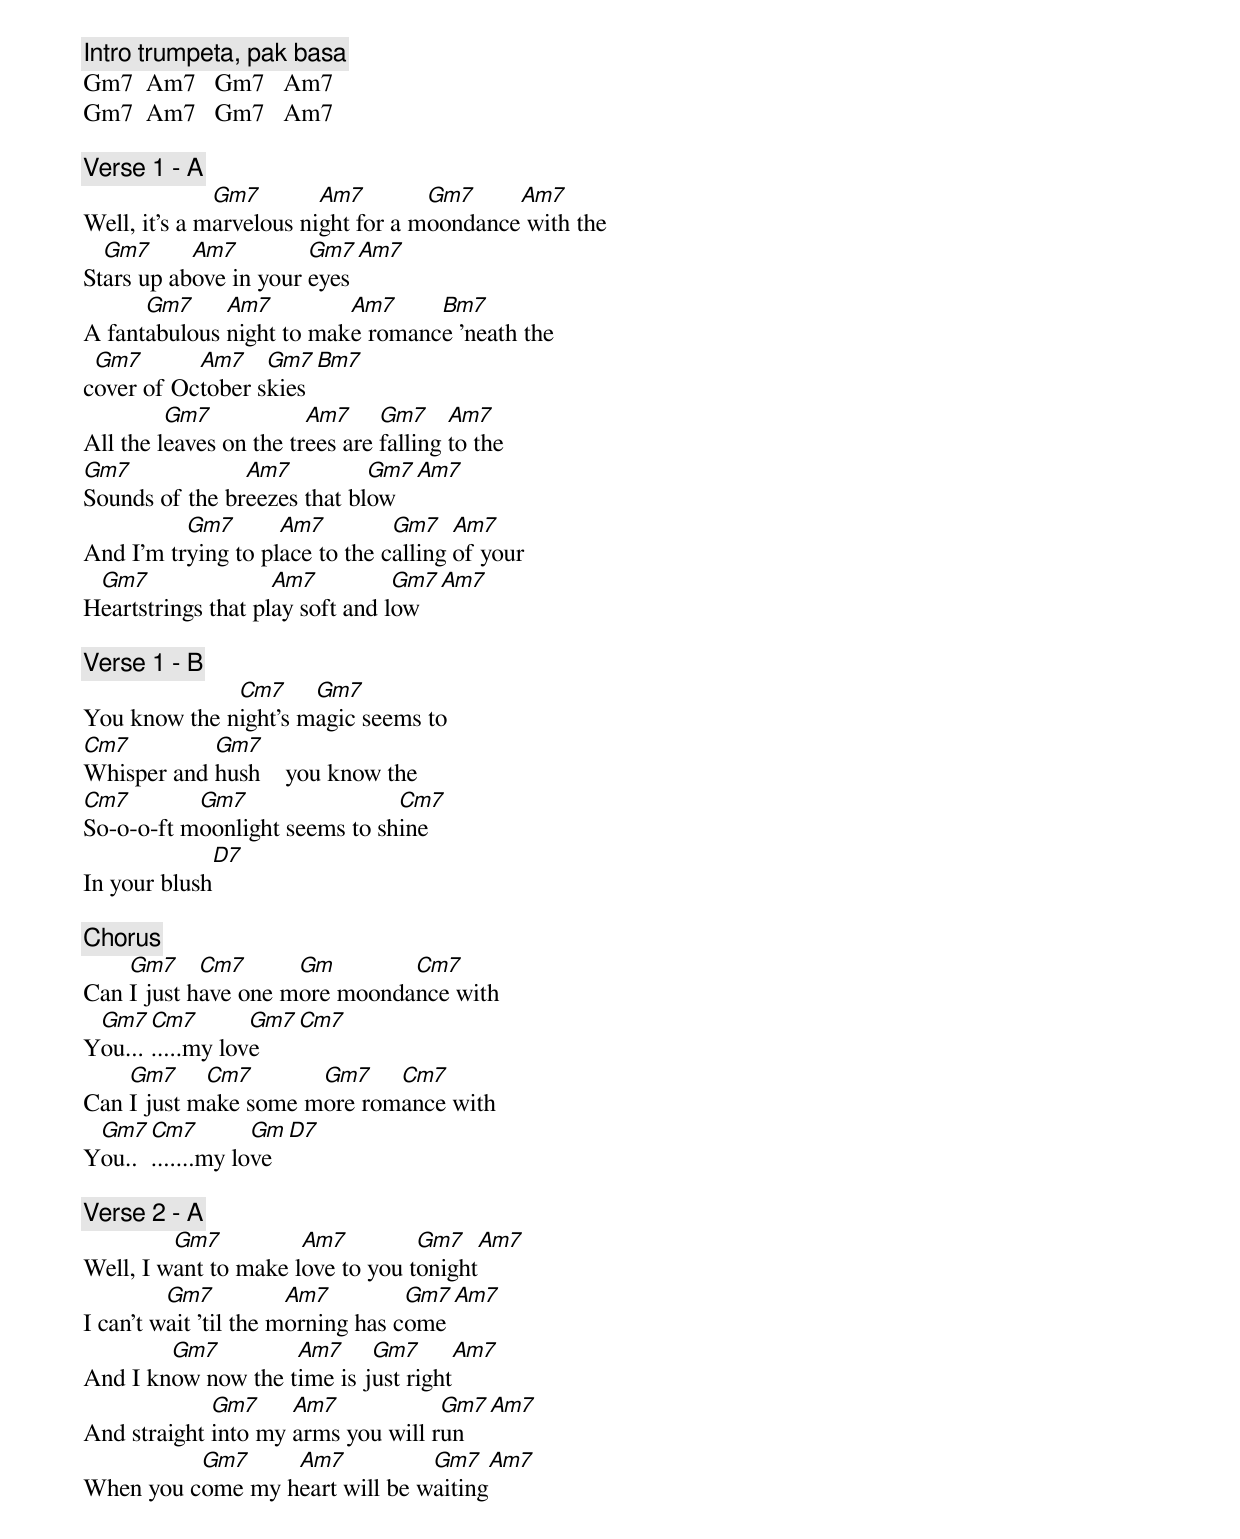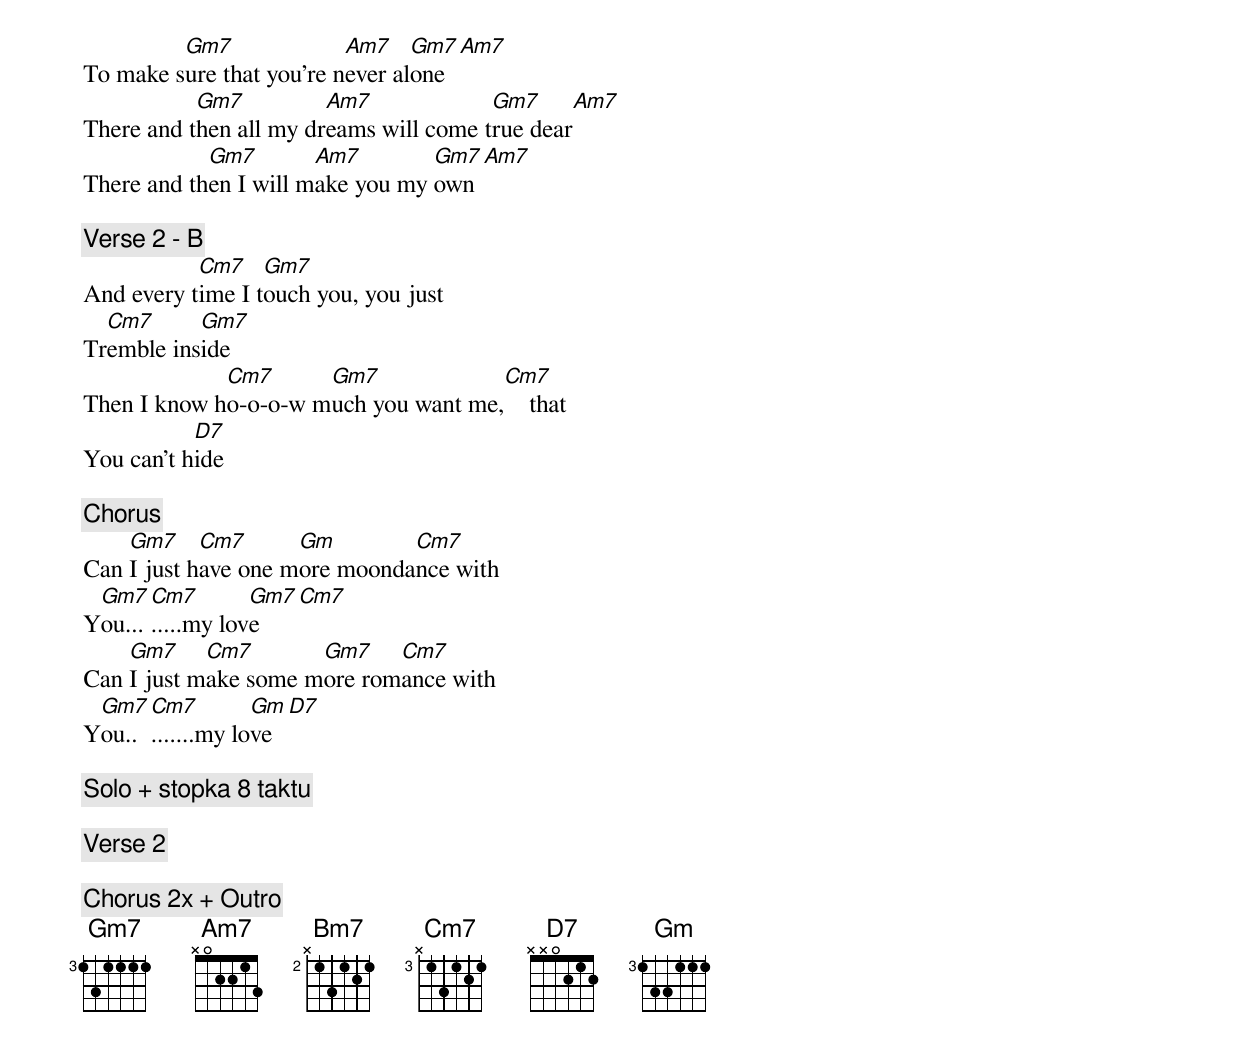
[Intro] trumpeta, pak basa
Gm7  Am7   Gm7   Am7
Gm7  Am7   Gm7   Am7

[Verse 1 - A]
              Gm7        Am7        Gm7     Am7
Well, it's a marvelous night for a moondance with the
  Gm7      Am7         Gm7   Am7
Stars up above in your eyes
      Gm7     Am7         Am7     Bm7
A fantabulous night to make romance 'neath the
 Gm7       Am7    Gm7     Bm7
cover of October skies
         Gm7            Am7     Gm7     Am7
All the leaves on the trees are falling to the
Gm7             Am7          Gm7     Am7
Sounds of the breezes that blow
          Gm7       Am7         Gm7    Am7
And I'm trying to place to the calling of your
 Gm7                Am7          Gm7     Am7
Heartstrings that play soft and low

[Verse 1 - B]
              Cm7     Gm7
You know the night's magic seems to
Cm7         Gm7
Whisper and hush    you know the
Cm7        Gm7                 Cm7
So-o-o-ft moonlight seems to shine
              D7
In your blush

[Chorus]
    Gm7     Cm7      Gm        Cm7
Can I just have one more moondance with
 Gm7  Cm7        Gm7  Cm7
You........my love
    Gm7     Cm7       Gm7    Cm7
Can I just make some more romance with
 Gm7 Cm7         Gm    D7
You.........my love

[Verse 2 - A]
         Gm7          Am7         Gm7      Am7
Well, I want to make love to you tonight
         Gm7           Am7         Gm7     Am7
I can't wait 'til the morning has come
        Gm7         Am7     Gm7            Am7
And I know now the time is just right
             Gm7     Am7            Gm7    Am7
And straight into my arms you will run
          Gm7     Am7           Gm7        Am7
When you come my heart will be waiting
         Gm7              Am7    Gm7       Am7
To make sure that you're never alone
           Gm7          Am7             Gm7      Am7
There and then all my dreams will come true dear
            Gm7        Am7        Gm7      Am7
There and then I will make you my own

[Verse 2 - B]
           Cm7    Gm7
And every time I touch you, you just
  Cm7      Gm7
Tremble inside
             Cm7      Gm7             Cm7
Then I know ho-o-o-w much you want me,    that
           D7
You can't hide

[Chorus]
    Gm7     Cm7      Gm        Cm7
Can I just have one more moondance with
 Gm7  Cm7        Gm7  Cm7
You........my love
    Gm7     Cm7       Gm7    Cm7
Can I just make some more romance with
 Gm7 Cm7         Gm    D7
You.........my love

[Solo] + stopka 8 taktu

[Verse 2]

[Chorus] 2x + Outro
